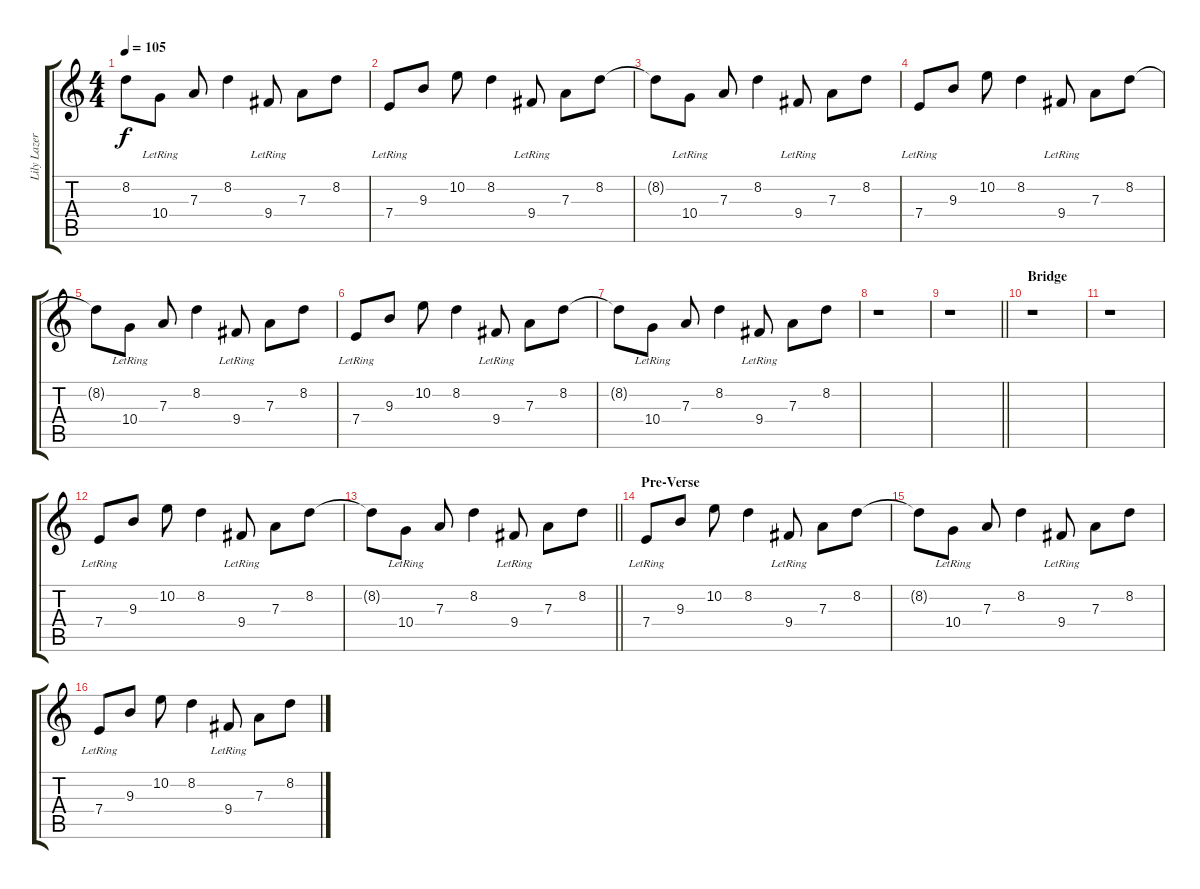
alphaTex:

\track ("Lily Lazer (Guitar)" "Lily Lazer") {instrument distortionguitar}
\staff {score tabs}
\tuning (B3 Gb3 D3 A2 E2 B1) {hide}
\ts (4 4)
\tempo 105
\clef g2
\ks c
8.2{t}.8{dy f} 10.4{lr}.8 7.3.8 8.2.4 9.4{lr}.8 7.3.8 8.2.8 |
7.4{lr}.8 9.3.8 10.2.8 8.2.4 9.4{lr}.8 7.3.8 8.2.8 |
8.2{t}.8 10.4{lr}.8 7.3.8 8.2.4 9.4{lr}.8 7.3.8 8.2.8 |
7.4{lr}.8 9.3.8 10.2.8 8.2.4 9.4{lr}.8 7.3.8 8.2.8 |
8.2{t}.8 10.4{lr}.8 7.3.8 8.2.4 9.4{lr}.8 7.3.8 8.2.8 |
7.4{lr}.8 9.3.8 10.2.8 8.2.4 9.4{lr}.8 7.3.8 8.2.8 |
8.2{t}.8 10.4{lr}.8 7.3.8 8.2.4 9.4{lr}.8 7.3.8 8.2.8 |
r.1 |
\barLineRight lightlight
r.1 |
\section ("" "Bridge")
r.1 |
r.1 |
7.4{lr}.8 9.3.8 10.2.8 8.2.4 9.4{lr}.8 7.3.8 8.2.8 |
\barLineRight lightlight
8.2{t}.8 10.4{lr}.8 7.3.8 8.2.4 9.4{lr}.8 7.3.8 8.2.8 |
\section ("" "Pre-Verse")
7.4{lr}.8 9.3.8 10.2.8 8.2.4 9.4{lr}.8 7.3.8 8.2.8 |
8.2{t}.8 10.4{lr}.8 7.3.8 8.2.4 9.4{lr}.8 7.3.8 8.2.8 |
7.4{lr}.8 9.3.8 10.2.8 8.2.4 9.4{lr}.8 7.3.8 8.2.8
